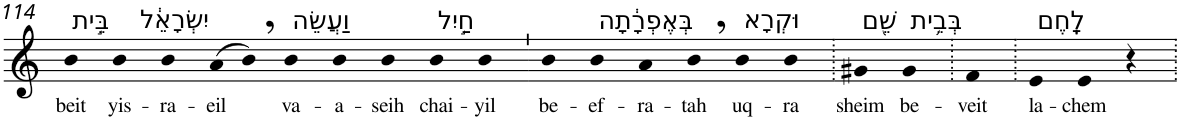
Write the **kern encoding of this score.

**kern	**text
*part1	*part1
*staff1	*staff1
*I"Piano	*
*I'Pno	*
!!LO:PB:g=z
*clefG2	*
*k[]	*
=114	=114
!LO:TX:a:t=בֵּ֣ית	!
!	!LO:LY:b
4b	beit
!LO:TX:a:t=יִשְׂרָאֵ֔ל	!
!	!LO:LY:b
4b	yis-
!	!LO:LY:b
4b	-ra-
!	!LO:LY:b
(>8a	-eil
8b,<)	.
!LO:TX:a:t=וַעֲשֵׂה	!
!	!LO:LY:b
4b	va-
!	!LO:LY:b
4b	-a-
!	!LO:LY:b
4b	-seih
!LO:TX:a:t=חַ֣יִל	!
!	!LO:LY:b
4b	chai-
!	!LO:LY:b
4b	-yil
=114X2`	=114X2`
!LO:TX:a:t=בְּאֶפְרָ֔תָה	!
!	!LO:LY:b
4b	be-
!	!LO:LY:b
4b	-ef-
!	!LO:LY:b
4a	-ra-
!	!LO:LY:b
4b,	-tah
!LO:TX:a:t=וּקְרָא	!
!	!LO:LY:b
4b	uq-
!	!LO:LY:b
4b	-ra
=115.	=115.
!LO:TX:a:t=שֵׁ֖ם	!
!	!LO:LY:b
4g#X	sheim
!LO:TX:a:t=בְּבֵ֥ית	!
!	!LO:LY:b
4g#	be-
=116.	=116.
!	!LO:LY:b
4f	-veit
=117.	=117.
!LO:TX:a:t=לָֽחֶם	!
!	!LO:LY:b
4e	la-
!	!LO:LY:b
4e	-chem
4r	.
=.	=.
*-	*-
